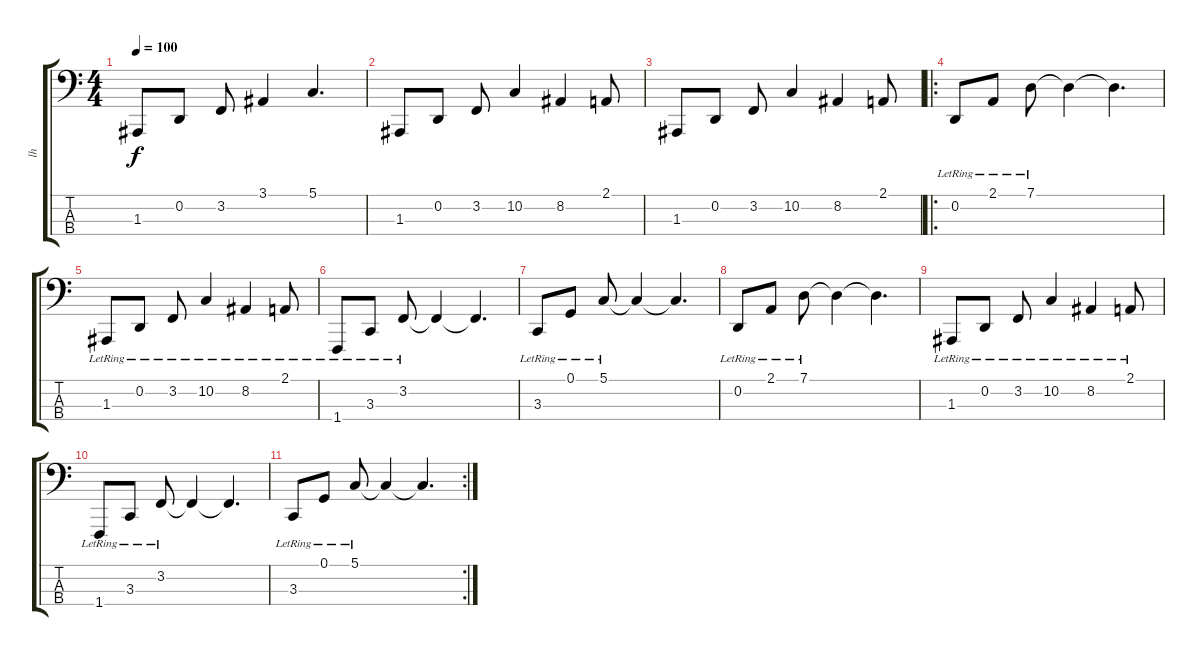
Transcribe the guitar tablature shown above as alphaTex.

\track ("lh" "lh") {instrument acousticgrandpiano}
\staff {score tabs}
\tuning (G2 D2 A1 E1) {hide}
\ts (4 4)
\tempo 100
\clef f4
\ks c
1.3.8{dy f} 0.2.8 3.2.8 3.1.4 5.1.4{d} |
1.3.8 0.2.8 3.2.8 10.2.4 8.2.4 2.1.8 |
1.3.8 0.2.8 3.2.8 10.2.4 8.2.4 2.1.8 |
\ro
0.2{lr}.8 2.1{lr}.8 7.1{lr}.8 7.1{t}.4 7.1{t}.4{d} |
1.3{lr}.8 0.2{lr}.8 3.2{lr}.8 10.2{lr}.4 8.2{lr}.4 2.1{lr}.8 |
1.4{lr}.8 3.3{lr}.8 3.2{lr}.8 3.2{t}.4 3.2{t}.4{d} |
3.3{lr}.8 0.1{lr}.8 5.1{lr}.8 5.1{t}.4 5.1{t}.4{d} |
0.2{lr}.8 2.1{lr}.8 7.1{lr}.8 7.1{t}.4 7.1{t}.4{d} |
1.3{lr}.8 0.2{lr}.8 3.2{lr}.8 10.2{lr}.4 8.2{lr}.4 2.1{lr}.8 |
1.4{lr}.8 3.3{lr}.8 3.2{lr}.8 3.2{t}.4 3.2{t}.4{d} |
\rc 2
3.3{lr}.8 0.1{lr}.8 5.1{lr}.8 5.1{t}.4 5.1{t}.4{d}
